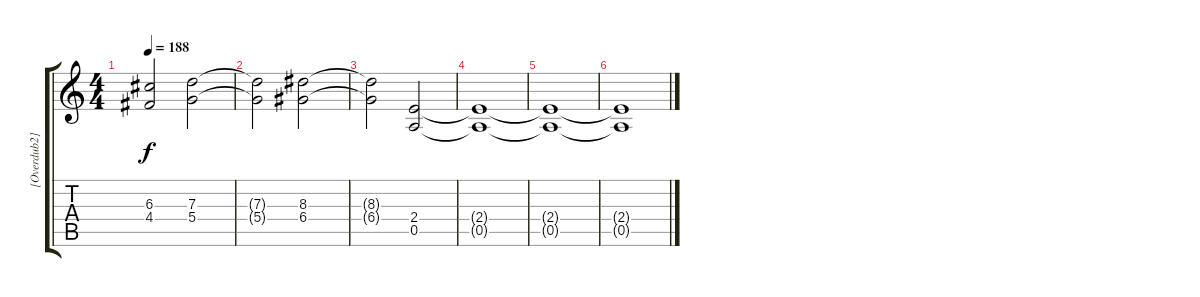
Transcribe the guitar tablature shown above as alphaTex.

\track ("[Overdub2]" "[Overdub2]") {instrument distortionguitar}
\staff {score tabs}
\tuning (E4 B3 G3 D3 A2 E2) {hide}
\ts (4 4)
\tempo 188
\clef g2
\ks c
(6.3{t} 4.4{t}).2{dy f} (7.3 5.4).2 |
(7.3{t} 5.4{t}).2 (8.3 6.4).2 |
(8.3{t} 6.4{t}).2 (2.4 0.5).2{volume 15 balance 8} |
(2.4{t} 0.5{t}).1 |
(2.4{t} 0.5{t}).1 |
(2.4{t} 0.5{t}).1
